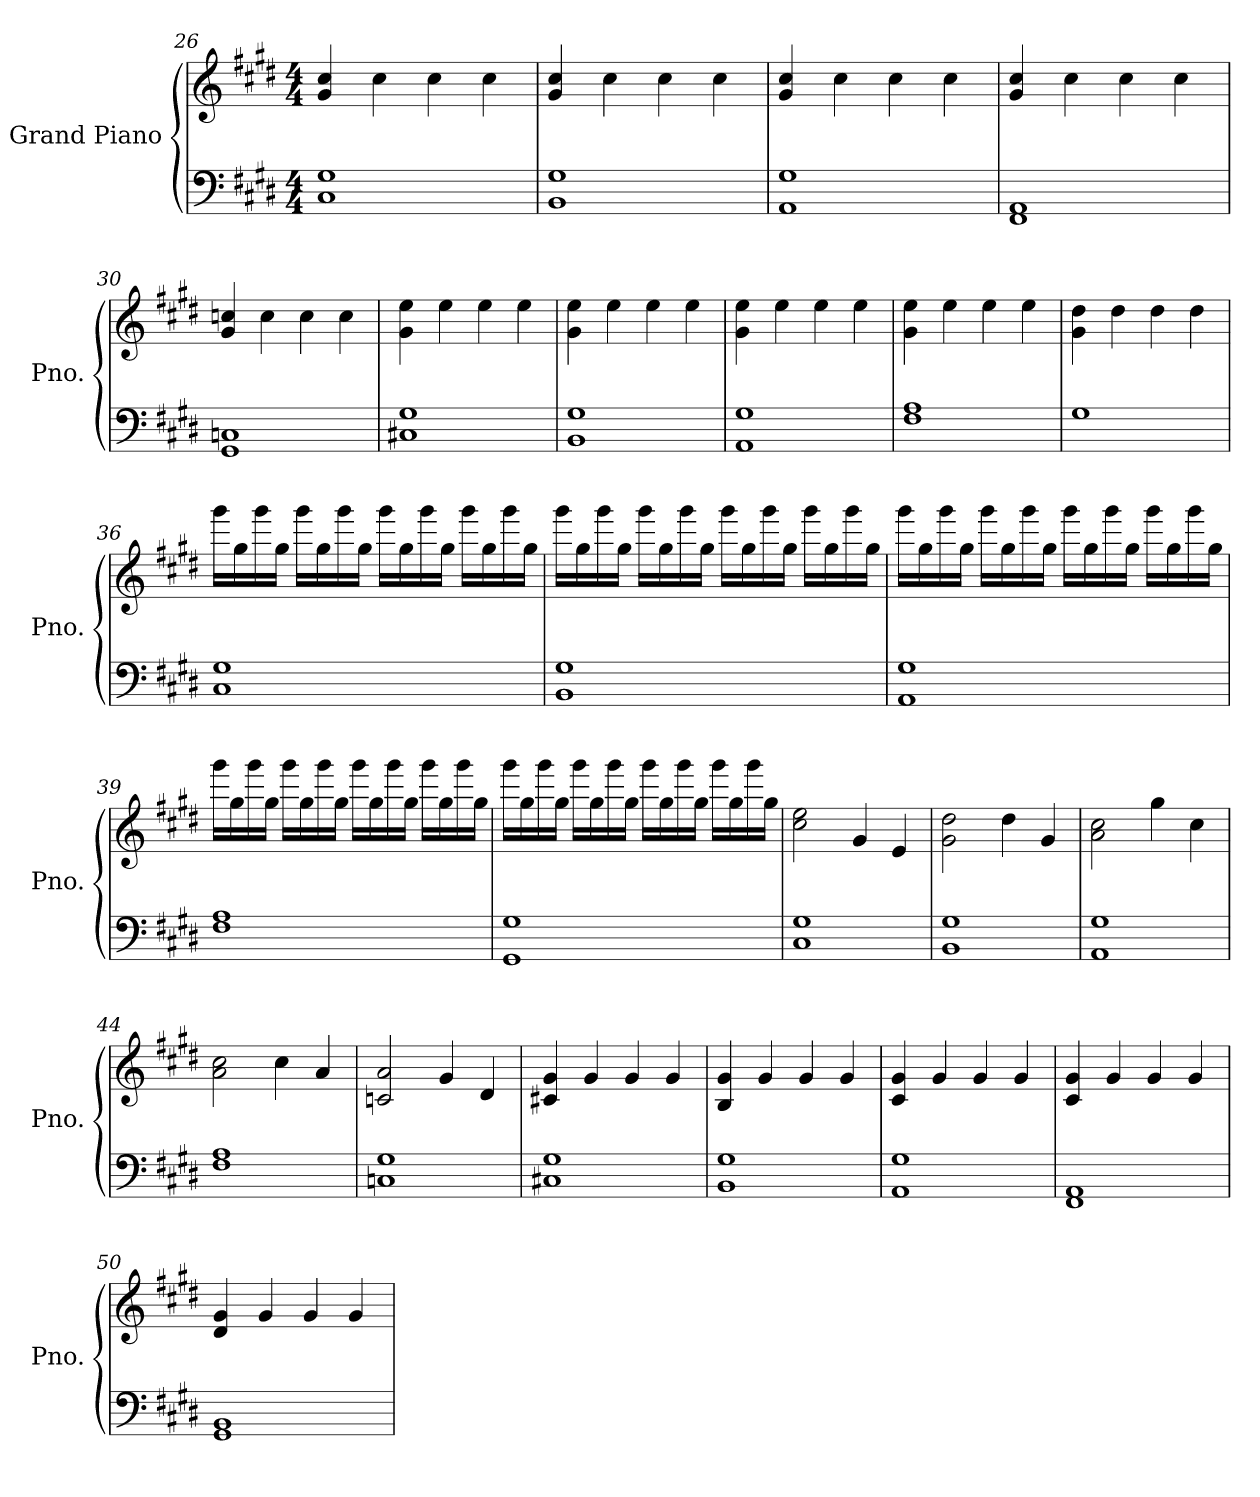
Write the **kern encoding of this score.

**kern	**kern
*part1	*part1
*staff2	*staff1
*I"Grand Piano	*
*I'Pno.	*
*clefF4	*clefG2
*k[f#c#g#d#]	*k[f#c#g#d#]
*M4/4	*M4/4
=26	=26
1C# 1G#	4g#/ 4cc#/
.	4cc#\
.	4cc#\
.	4cc#\
=27	=27
1BB 1G#	4g#/ 4cc#/
.	4cc#\
.	4cc#\
.	4cc#\
=28	=28
1AA 1G#	4g#/ 4cc#/
.	4cc#\
.	4cc#\
.	4cc#\
=29	=29
1FF# 1AA	4g#/ 4cc#/
.	4cc#\
.	4cc#\
.	4cc#\
=30	=30
1GG# 1Cn	4g#/ 4ccn/
.	4cc\
.	4cc\
.	4cc\
=31	=31
1C#X 1G#	4g#\ 4ee\
.	4ee\
.	4ee\
.	4ee\
=32	=32
1BB 1G#	4g#\ 4ee\
.	4ee\
.	4ee\
.	4ee\
!!LO:LB:g=z
=33	=33
1AA 1G#	4g#\ 4ee\
.	4ee\
.	4ee\
.	4ee\
=34	=34
1F# 1A	4g#\ 4ee\
.	4ee\
.	4ee\
.	4ee\
=35	=35
1G#	4g#\ 4dd#\
.	4dd#\
.	4dd#\
.	4dd#\
=36	=36
1C# 1G#	16ggg#\LL
.	16gg#\
.	16ggg#\
.	16gg#\JJ
.	16ggg#\LL
.	16gg#\
.	16ggg#\
.	16gg#\JJ
.	16ggg#\LL
.	16gg#\
.	16ggg#\
.	16gg#\JJ
.	16ggg#\LL
.	16gg#\
.	16ggg#\
.	16gg#\JJ
!!LO:LB:g=z
=37	=37
1BB 1G#	16ggg#\LL
.	16gg#\
.	16ggg#\
.	16gg#\JJ
.	16ggg#\LL
.	16gg#\
.	16ggg#\
.	16gg#\JJ
.	16ggg#\LL
.	16gg#\
.	16ggg#\
.	16gg#\JJ
.	16ggg#\LL
.	16gg#\
.	16ggg#\
.	16gg#\JJ
=38	=38
1AA 1G#	16ggg#\LL
.	16gg#\
.	16ggg#\
.	16gg#\JJ
.	16ggg#\LL
.	16gg#\
.	16ggg#\
.	16gg#\JJ
.	16ggg#\LL
.	16gg#\
.	16ggg#\
.	16gg#\JJ
.	16ggg#\LL
.	16gg#\
.	16ggg#\
.	16gg#\JJ
!!LO:PB:g=z
=39	=39
1F# 1A	16ggg#\LL
.	16gg#\
.	16ggg#\
.	16gg#\JJ
.	16ggg#\LL
.	16gg#\
.	16ggg#\
.	16gg#\JJ
.	16ggg#\LL
.	16gg#\
.	16ggg#\
.	16gg#\JJ
.	16ggg#\LL
.	16gg#\
.	16ggg#\
.	16gg#\JJ
=40	=40
1GG# 1G#	16ggg#\LL
.	16gg#\
.	16ggg#\
.	16gg#\JJ
.	16ggg#\LL
.	16gg#\
.	16ggg#\
.	16gg#\JJ
.	16ggg#\LL
.	16gg#\
.	16ggg#\
.	16gg#\JJ
.	16ggg#\LL
.	16gg#\
.	16ggg#\
.	16gg#\JJ
=41	=41
1C# 1G#	2cc#\ 2ee\
.	4g#/
.	4e/
=42	=42
1BB 1G#	2g#\ 2dd#\
.	4dd#\
.	4g#/
=43	=43
1AA 1G#	2a\ 2cc#\
.	4gg#\
.	4cc#\
!!LO:LB:g=z
=44	=44
1F# 1A	2a\ 2cc#\
.	4cc#\
.	4a/
=45	=45
1Cn 1G#	2cn/ 2a/
.	4g#/
.	4d#/
=46	=46
1C#X 1G#	4c#X/ 4g#/
.	4g#/
.	4g#/
.	4g#/
=47	=47
1BB 1G#	4B/ 4g#/
.	4g#/
.	4g#/
.	4g#/
=48	=48
1AA 1G#	4c#/ 4g#/
.	4g#/
.	4g#/
.	4g#/
=49	=49
1FF# 1AA	4c#/ 4g#/
.	4g#/
.	4g#/
.	4g#/
=50	=50
1GG# 1BB	4d#/ 4g#/
.	4g#/
.	4g#/
.	4g#/
=	=
*-	*-
